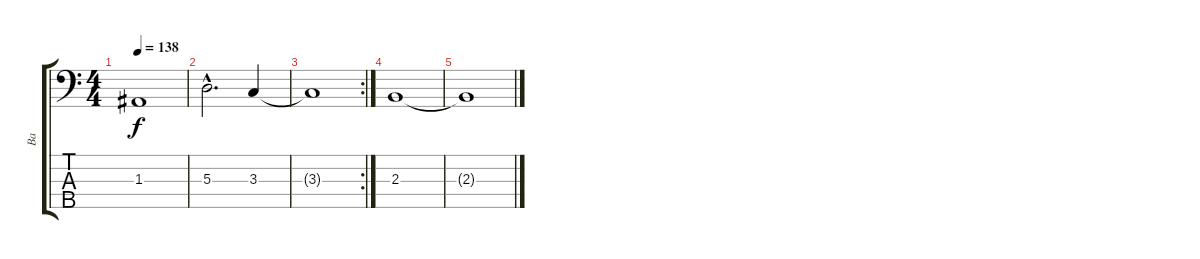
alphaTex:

\track ("Ba" "Ba") {instrument electricbasspick}
\staff {score tabs}
\tuning (G2 D2 A1 E1 B0) {hide}
\ts (4 4)
\tempo 138
\clef f4
\ks c
1.3{t}.1{dy f} |
5.3{hac}.2{d} 3.3.4 |
\rc 2
3.3{t}.1 |
2.3.1 |
2.3{t}.1
